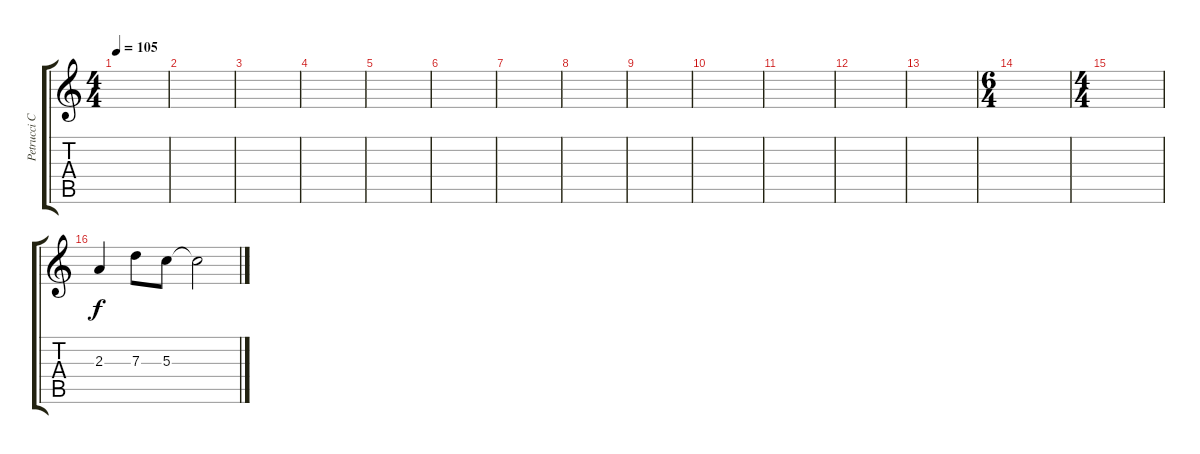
\track ("Petrucci Clean" "Petrucci C") {instrument acousticguitarsteel}
\staff {score tabs}
\tuning (E4 B3 G3 D3 A2 E2) {hide}
\ts (4 4)
\tempo 105
\clef g2
\ks c
|
|
|
|
|
|
|
|
|
|
|
|
|
\ts (6 4)
|
\ts (4 4)
|
2.3.4 7.3.8 5.3.8 5.3{t}.2
